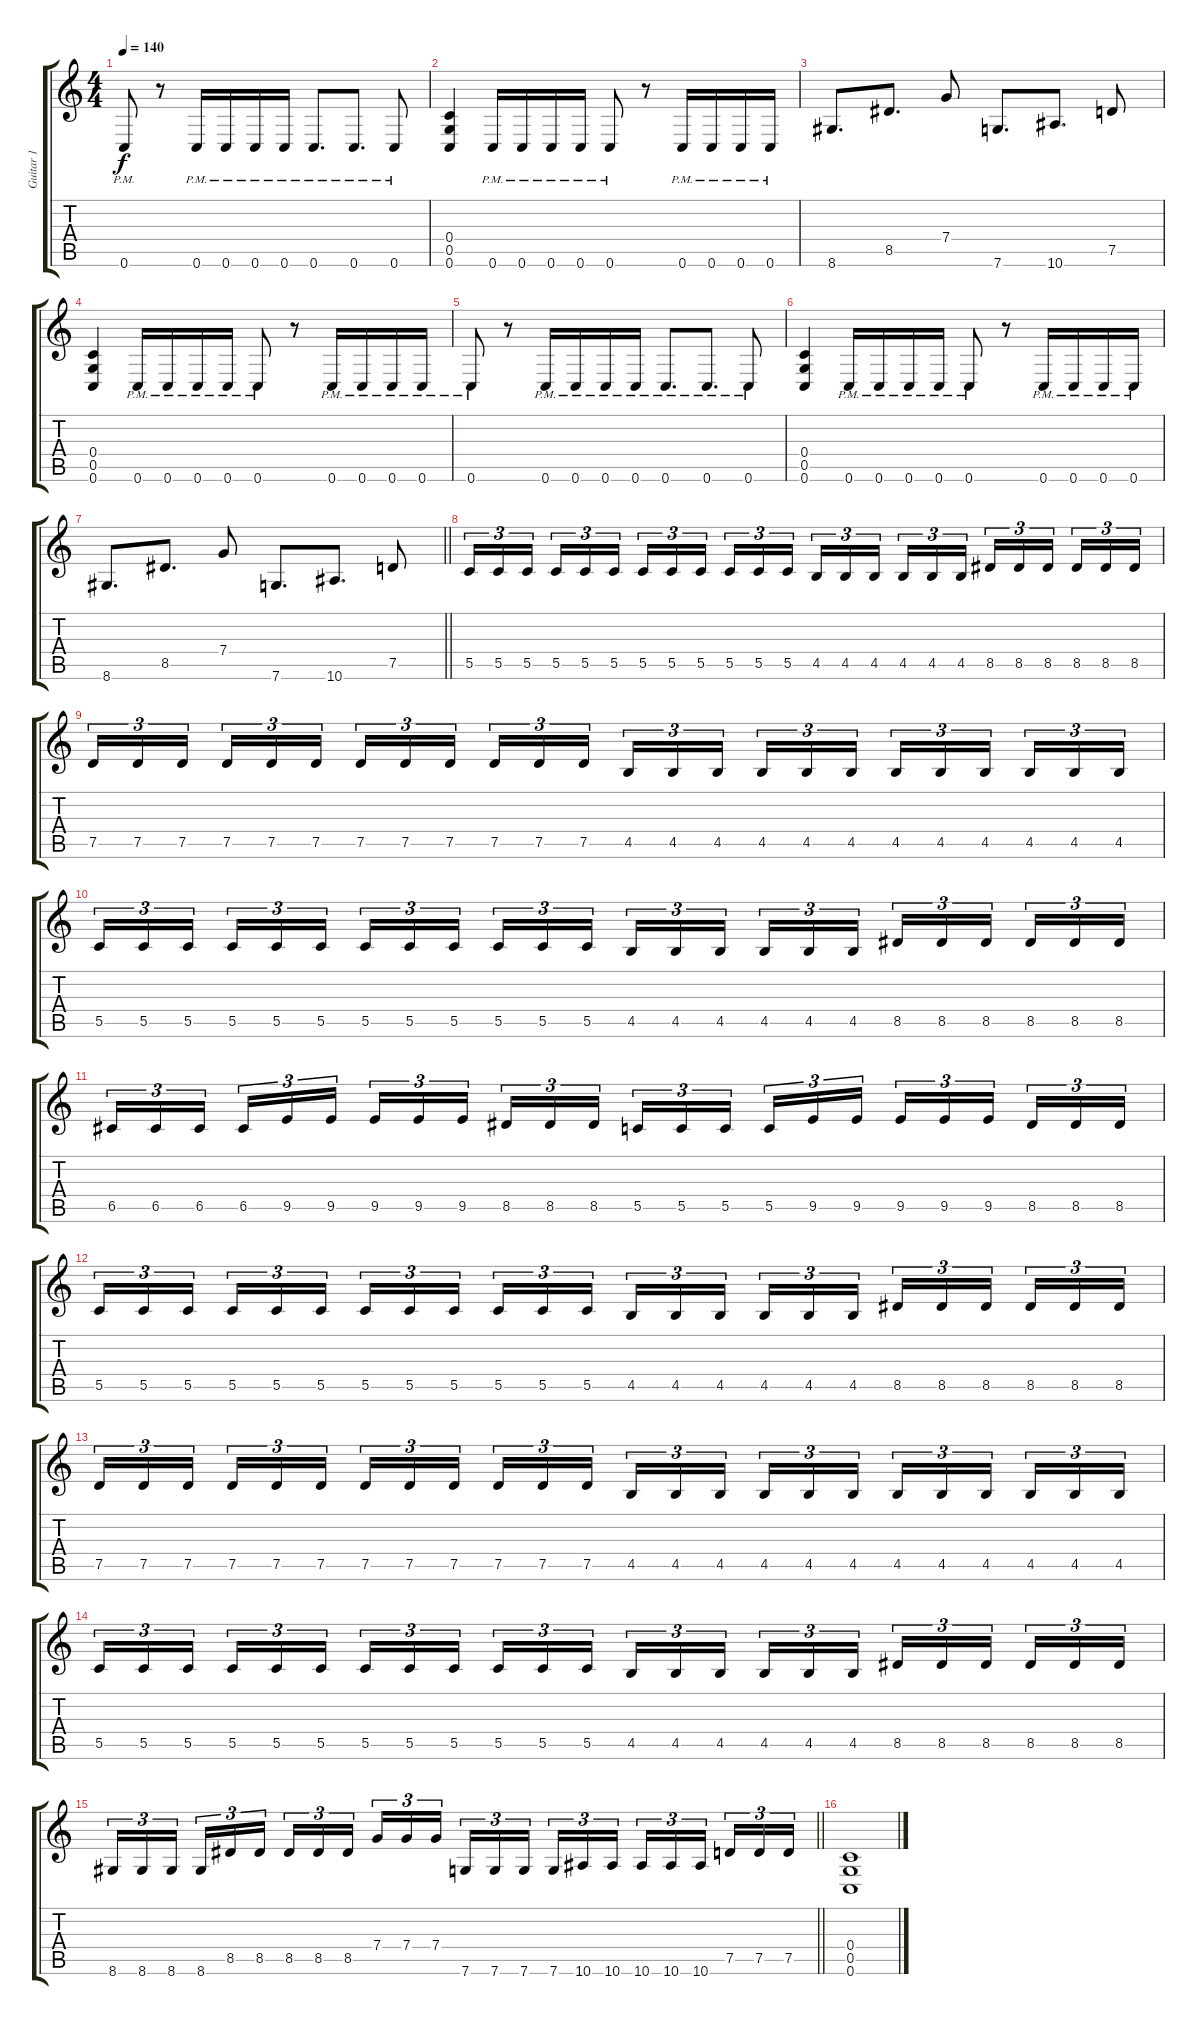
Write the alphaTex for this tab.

\track ("Guitar 1" "Guitar 1") {instrument distortionguitar}
\staff {score tabs}
\tuning (D4 A3 F3 C3 G2 C2) {hide}
\ts (4 4)
\tempo 140
\clef g2
\ks c
0.6{pm}.8{dy f} r.8 0.6{pm}.16 0.6{pm}.16 0.6{pm}.16 0.6{pm}.16 0.6{pm}.8{d} 0.6{pm}.8{d} 0.6{pm}.8 |
(0.4 0.5 0.6).4 0.6{pm}.16 0.6{pm}.16 0.6{pm}.16 0.6{pm}.16 0.6{pm}.8 r.8 0.6{pm}.16 0.6{pm}.16 0.6{pm}.16 0.6{pm}.16 |
8.6.8{d} 8.5.8{d} 7.4.8 7.6.8{d} 10.6.8{d} 7.5.8 |
(0.4 0.5 0.6).4 0.6{pm}.16 0.6{pm}.16 0.6{pm}.16 0.6{pm}.16 0.6{pm}.8 r.8 0.6{pm}.16 0.6{pm}.16 0.6{pm}.16 0.6{pm}.16 |
0.6{pm}.8 r.8 0.6{pm}.16 0.6{pm}.16 0.6{pm}.16 0.6{pm}.16 0.6{pm}.8{d} 0.6{pm}.8{d} 0.6{pm}.8 |
(0.4 0.5 0.6).4 0.6{pm}.16 0.6{pm}.16 0.6{pm}.16 0.6{pm}.16 0.6{pm}.8 r.8 0.6{pm}.16 0.6{pm}.16 0.6{pm}.16 0.6{pm}.16 |
\barLineRight lightlight
8.6.8{d} 8.5.8{d} 7.4.8 7.6.8{d} 10.6.8{d} 7.5.8 |
\section ("" " ")
5.5.16{tu (3 2)} 5.5.16{tu (3 2)} 5.5.16{tu (3 2) beam splitsecondary} 5.5.16{tu (3 2)} 5.5.16{tu (3 2)} 5.5.16{tu (3 2)} 5.5.16{tu (3 2)} 5.5.16{tu (3 2)} 5.5.16{tu (3 2) beam splitsecondary} 5.5.16{tu (3 2)} 5.5.16{tu (3 2)} 5.5.16{tu (3 2)} 4.5.16{tu (3 2)} 4.5.16{tu (3 2)} 4.5.16{tu (3 2) beam splitsecondary} 4.5.16{tu (3 2)} 4.5.16{tu (3 2)} 4.5.16{tu (3 2)} 8.5.16{tu (3 2)} 8.5.16{tu (3 2)} 8.5.16{tu (3 2) beam splitsecondary} 8.5.16{tu (3 2)} 8.5.16{tu (3 2)} 8.5.16{tu (3 2)} |
7.5.16{tu (3 2)} 7.5.16{tu (3 2)} 7.5.16{tu (3 2) beam splitsecondary} 7.5.16{tu (3 2)} 7.5.16{tu (3 2)} 7.5.16{tu (3 2)} 7.5.16{tu (3 2)} 7.5.16{tu (3 2)} 7.5.16{tu (3 2) beam splitsecondary} 7.5.16{tu (3 2)} 7.5.16{tu (3 2)} 7.5.16{tu (3 2)} 4.5.16{tu (3 2)} 4.5.16{tu (3 2)} 4.5.16{tu (3 2) beam splitsecondary} 4.5.16{tu (3 2)} 4.5.16{tu (3 2)} 4.5.16{tu (3 2)} 4.5.16{tu (3 2)} 4.5.16{tu (3 2)} 4.5.16{tu (3 2) beam splitsecondary} 4.5.16{tu (3 2)} 4.5.16{tu (3 2)} 4.5.16{tu (3 2)} |
5.5.16{tu (3 2)} 5.5.16{tu (3 2)} 5.5.16{tu (3 2) beam splitsecondary} 5.5.16{tu (3 2)} 5.5.16{tu (3 2)} 5.5.16{tu (3 2)} 5.5.16{tu (3 2)} 5.5.16{tu (3 2)} 5.5.16{tu (3 2) beam splitsecondary} 5.5.16{tu (3 2)} 5.5.16{tu (3 2)} 5.5.16{tu (3 2)} 4.5.16{tu (3 2)} 4.5.16{tu (3 2)} 4.5.16{tu (3 2) beam splitsecondary} 4.5.16{tu (3 2)} 4.5.16{tu (3 2)} 4.5.16{tu (3 2)} 8.5.16{tu (3 2)} 8.5.16{tu (3 2)} 8.5.16{tu (3 2) beam splitsecondary} 8.5.16{tu (3 2)} 8.5.16{tu (3 2)} 8.5.16{tu (3 2)} |
6.5.16{tu (3 2)} 6.5.16{tu (3 2)} 6.5.16{tu (3 2) beam splitsecondary} 6.5.16{tu (3 2)} 9.5.16{tu (3 2)} 9.5.16{tu (3 2)} 9.5.16{tu (3 2)} 9.5.16{tu (3 2)} 9.5.16{tu (3 2) beam splitsecondary} 8.5.16{tu (3 2)} 8.5.16{tu (3 2)} 8.5.16{tu (3 2)} 5.5.16{tu (3 2)} 5.5.16{tu (3 2)} 5.5.16{tu (3 2) beam splitsecondary} 5.5.16{tu (3 2)} 9.5.16{tu (3 2)} 9.5.16{tu (3 2)} 9.5.16{tu (3 2)} 9.5.16{tu (3 2)} 9.5.16{tu (3 2) beam splitsecondary} 8.5.16{tu (3 2)} 8.5.16{tu (3 2)} 8.5.16{tu (3 2)} |
5.5.16{tu (3 2)} 5.5.16{tu (3 2)} 5.5.16{tu (3 2) beam splitsecondary} 5.5.16{tu (3 2)} 5.5.16{tu (3 2)} 5.5.16{tu (3 2)} 5.5.16{tu (3 2)} 5.5.16{tu (3 2)} 5.5.16{tu (3 2) beam splitsecondary} 5.5.16{tu (3 2)} 5.5.16{tu (3 2)} 5.5.16{tu (3 2)} 4.5.16{tu (3 2)} 4.5.16{tu (3 2)} 4.5.16{tu (3 2) beam splitsecondary} 4.5.16{tu (3 2)} 4.5.16{tu (3 2)} 4.5.16{tu (3 2)} 8.5.16{tu (3 2)} 8.5.16{tu (3 2)} 8.5.16{tu (3 2) beam splitsecondary} 8.5.16{tu (3 2)} 8.5.16{tu (3 2)} 8.5.16{tu (3 2)} |
7.5.16{tu (3 2)} 7.5.16{tu (3 2)} 7.5.16{tu (3 2) beam splitsecondary} 7.5.16{tu (3 2)} 7.5.16{tu (3 2)} 7.5.16{tu (3 2)} 7.5.16{tu (3 2)} 7.5.16{tu (3 2)} 7.5.16{tu (3 2) beam splitsecondary} 7.5.16{tu (3 2)} 7.5.16{tu (3 2)} 7.5.16{tu (3 2)} 4.5.16{tu (3 2)} 4.5.16{tu (3 2)} 4.5.16{tu (3 2) beam splitsecondary} 4.5.16{tu (3 2)} 4.5.16{tu (3 2)} 4.5.16{tu (3 2)} 4.5.16{tu (3 2)} 4.5.16{tu (3 2)} 4.5.16{tu (3 2) beam splitsecondary} 4.5.16{tu (3 2)} 4.5.16{tu (3 2)} 4.5.16{tu (3 2)} |
5.5.16{tu (3 2)} 5.5.16{tu (3 2)} 5.5.16{tu (3 2) beam splitsecondary} 5.5.16{tu (3 2)} 5.5.16{tu (3 2)} 5.5.16{tu (3 2)} 5.5.16{tu (3 2)} 5.5.16{tu (3 2)} 5.5.16{tu (3 2) beam splitsecondary} 5.5.16{tu (3 2)} 5.5.16{tu (3 2)} 5.5.16{tu (3 2)} 4.5.16{tu (3 2)} 4.5.16{tu (3 2)} 4.5.16{tu (3 2) beam splitsecondary} 4.5.16{tu (3 2)} 4.5.16{tu (3 2)} 4.5.16{tu (3 2)} 8.5.16{tu (3 2)} 8.5.16{tu (3 2)} 8.5.16{tu (3 2) beam splitsecondary} 8.5.16{tu (3 2)} 8.5.16{tu (3 2)} 8.5.16{tu (3 2)} |
\barLineRight lightlight
8.6.16{tu (3 2)} 8.6.16{tu (3 2)} 8.6.16{tu (3 2) beam splitsecondary} 8.6.16{tu (3 2)} 8.5.16{tu (3 2)} 8.5.16{tu (3 2)} 8.5.16{tu (3 2)} 8.5.16{tu (3 2)} 8.5.16{tu (3 2) beam splitsecondary} 7.4.16{tu (3 2)} 7.4.16{tu (3 2)} 7.4.16{tu (3 2)} 7.6.16{tu (3 2)} 7.6.16{tu (3 2)} 7.6.16{tu (3 2) beam splitsecondary} 7.6.16{tu (3 2)} 10.6.16{tu (3 2)} 10.6.16{tu (3 2)} 10.6.16{tu (3 2)} 10.6.16{tu (3 2)} 10.6.16{tu (3 2) beam splitsecondary} 7.5.16{tu (3 2)} 7.5.16{tu (3 2)} 7.5.16{tu (3 2)} |
\section ("" " ")
(0.4 0.5 0.6).1{volume 1}
